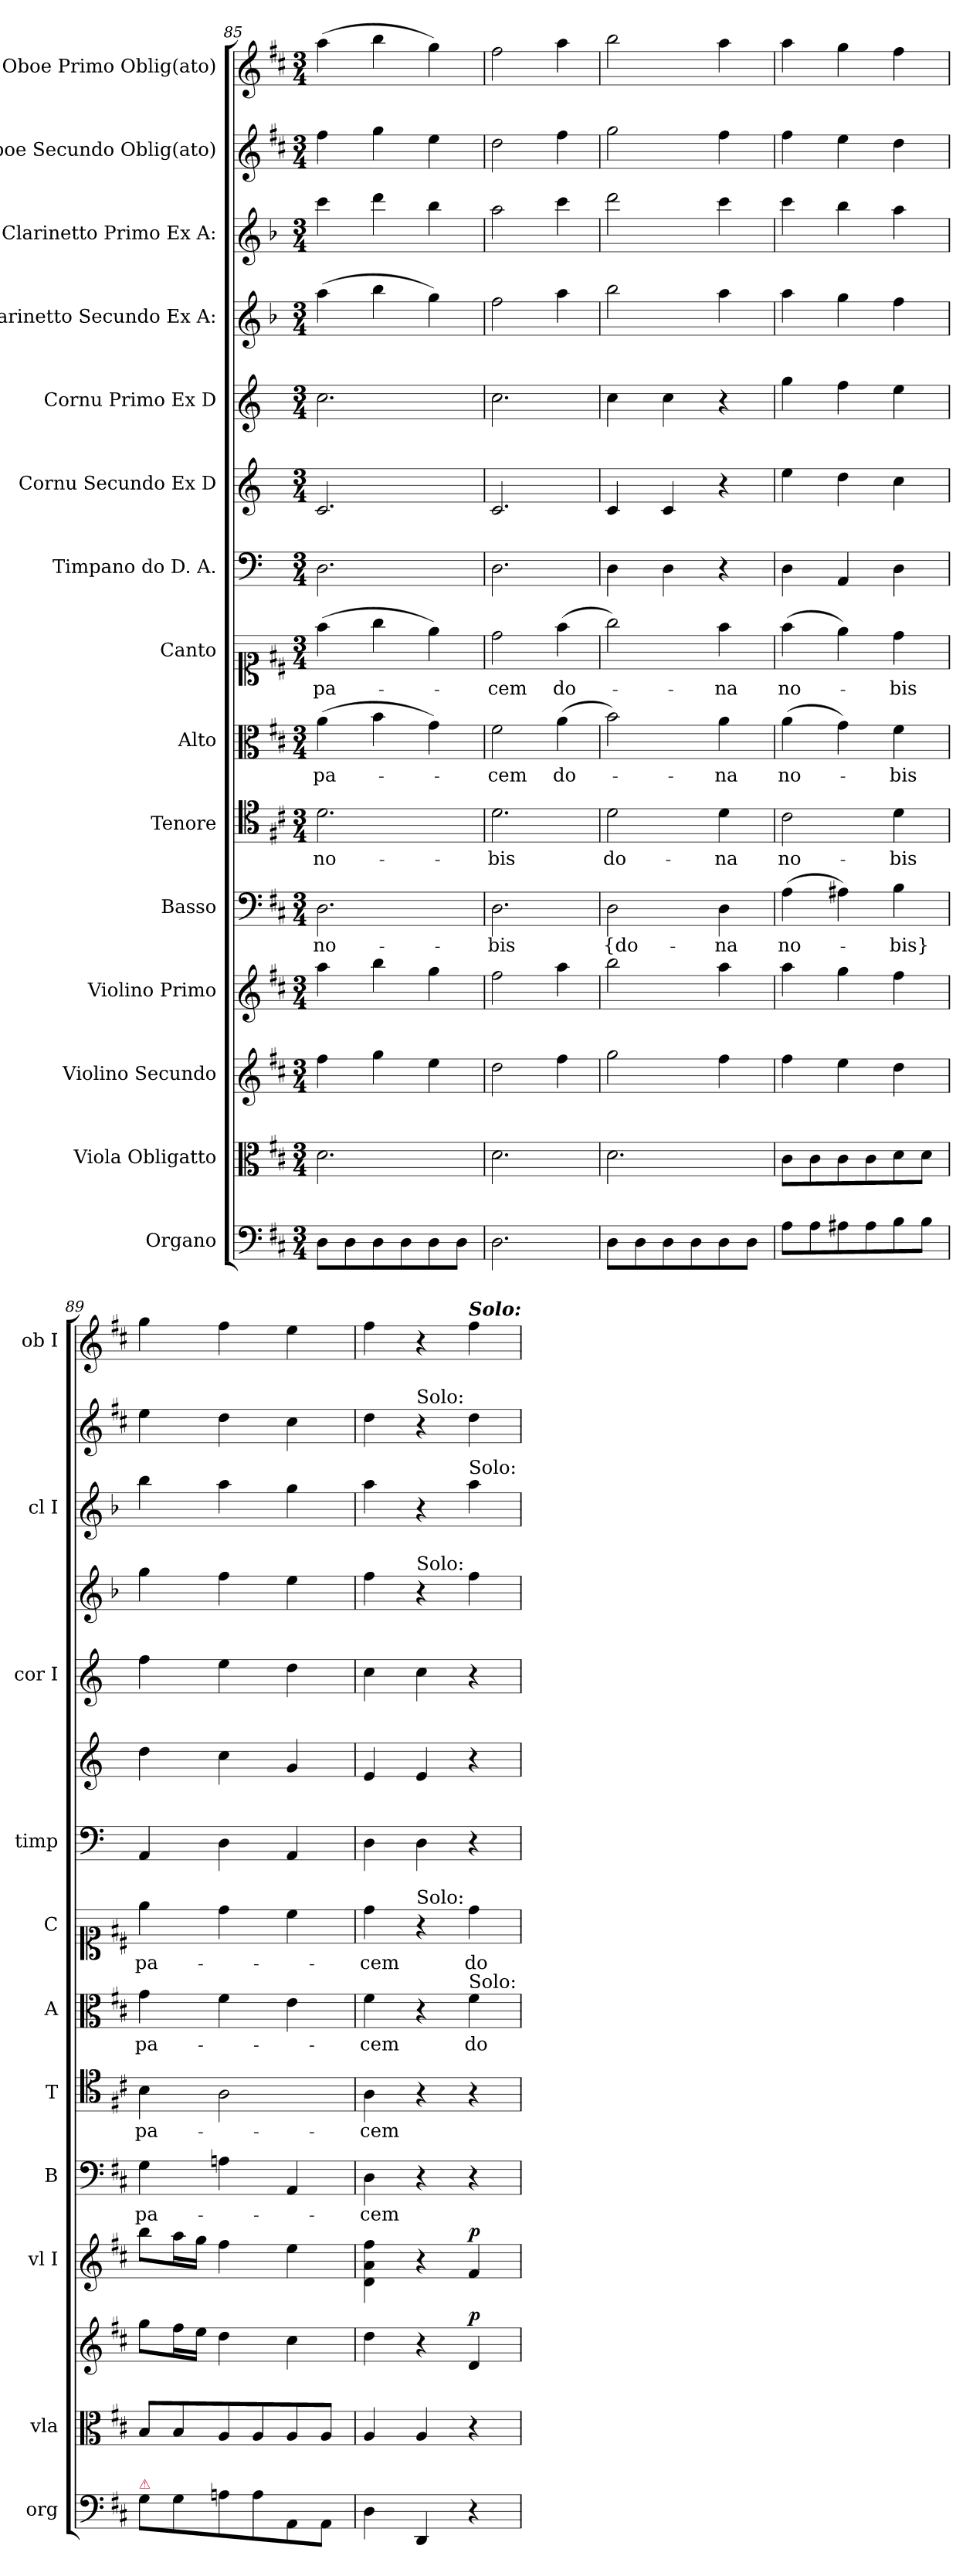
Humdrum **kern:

**kern	**kern	**kern	**dynam	**kern	**dynam	**kern	**text	**kern	**text	**kern	**text	**kern	**text	**kern	**kern	**kern	**kern	**kern	**kern	**kern
*part15	*part14	*part13	*part13	*part12	*part12	*part11	*part11	*part10	*part10	*part9	*part9	*part8	*part8	*part7	*part6	*part5	*part4	*part3	*part2	*part1
*staff15	*staff14	*staff13	*staff13	*staff12	*staff12	*staff11	*staff11	*staff10	*staff10	*staff9	*staff9	*staff8	*staff8	*staff7	*staff6	*staff5	*staff4	*staff3	*staff2	*staff1
*I"Organo	*I"Viola Obligatto	*I"Violino Secundo	*	*I"Violino Primo	*	*I"Basso	*	*I"Tenore	*	*I"Alto	*	*I"Canto	*	*I"Timpano do D. A.	*I"Cornu Secundo Ex D	*I"Cornu Primo Ex D	*I"Clarinetto Secundo Ex A:	*I"Clarinetto Primo Ex A:	*I"Oboe Secundo Oblig(ato)	*I"Oboe Primo Oblig(ato)
*I'org	*I'vla	*	*	*I'vl I	*	*I'B	*	*I'T	*	*I'A	*	*I'C	*	*I'timp	*	*I'cor I	*	*I'cl I	*	*I'ob I
*clefF4	*clefC3	*clefG2	*	*clefG2	*	*clefF4	*	*clefC4	*	*clefC3	*	*clefC1	*	*clefF4	*clefG2	*clefG2	*clefG2	*clefG2	*clefG2	*clefG2
*	*	*	*	*	*	*	*	*	*	*	*	*	*	*	*ITrd6c10	*ITrd6c10	*ITrd2c3	*ITrd2c3	*	*
*k[f#c#]	*k[f#c#]	*k[f#c#]	*	*k[f#c#]	*	*k[f#c#]	*	*k[f#c#]	*	*k[f#c#]	*	*k[f#c#]	*	*k[]	*k[f#c#]	*k[f#c#]	*k[f#c#]	*k[f#c#]	*k[f#c#]	*k[f#c#]
*D:	*D:	*D:	*	*D:	*	*D:	*	*D:	*	*D:	*	*D:	*	*	*D:	*D:	*D:	*D:	*D:	*D:
*M3/4	*M3/4	*M3/4	*	*M3/4	*	*M3/4	*	*M3/4	*	*M3/4	*	*M3/4	*	*M3/4	*M3/4	*M3/4	*M3/4	*M3/4	*M3/4	*M3/4
=85	=85	=85	=85	=85	=85	=85	=85	=85	=85	=85	=85	=85	=85	=85	=85	=85	=85	=85	=85	=85
8D\L	2.d\	4ff#\	.	4aa\	.	2.D\	no-	2.d\	no-	(4a\	pa-	(4ff#\	pa-	2.D\	2.D/	2.d\	(4ff#\	4aa\	4ff#\	(>4aa\
8D\	.	.	.	.	.	.	.	.	.	.	.	.	.	.	.	.	.	.	.	.
8D\	.	4gg\	.	4bb\	.	.	.	.	.	4b\	.	4gg\	.	.	.	.	4gg\	4bb\	4gg\	4bb\
8D\	.	.	.	.	.	.	.	.	.	.	.	.	.	.	.	.	.	.	.	.
8D\	.	4ee\	.	4gg\	.	.	.	.	.	4g\)	.	4ee\)	.	.	.	.	4ee\)	4gg\	4ee\	4gg\)
8D\J	.	.	.	.	.	.	.	.	.	.	.	.	.	.	.	.	.	.	.	.
=86	=86	=86	=86	=86	=86	=86	=86	=86	=86	=86	=86	=86	=86	=86	=86	=86	=86	=86	=86	=86
2.D\	2.d\	2dd\	.	2ff#\	.	2.D\	-bis	2.d\	-bis	2f#\	-cem	2dd\	-cem	2.D\	2.D/	2.d\	2dd\	2ff#\	2dd\	2ff#\
.	.	4ff#\	.	4aa\	.	.	.	.	.	(4a\	do-	(4ff#\	do-	.	.	.	4ff#\	4aa\	4ff#\	4aa\
=87	=87	=87	=87	=87	=87	=87	=87	=87	=87	=87	=87	=87	=87	=87	=87	=87	=87	=87	=87	=87
8D\L	2.d\	2gg\	.	2bb\	.	2D\	{do-	2d\	do-	2b\)	.	2gg\)	.	4D\	4D/	4d\	2gg\	2bb\	2gg\	2bb\
8D\	.	.	.	.	.	.	.	.	.	.	.	.	.	.	.	.	.	.	.	.
8D\	.	.	.	.	.	.	.	.	.	.	.	.	.	4D\	4D/	4d\	.	.	.	.
8D\	.	.	.	.	.	.	.	.	.	.	.	.	.	.	.	.	.	.	.	.
8D\	.	4ff#\	.	4aa\	.	4D\	-na	4d\	-na	4a\	-na	4ff#\	-na	4r	4r	4r	4ff#\	4aa\	4ff#\	4aa\
8D\J	.	.	.	.	.	.	.	.	.	.	.	.	.	.	.	.	.	.	.	.
=88	=88	=88	=88	=88	=88	=88	=88	=88	=88	=88	=88	=88	=88	=88	=88	=88	=88	=88	=88	=88
8A\L	8c#\L	4ff#\	.	4aa\	.	(4A\	no-	2c#\	no-	(4a\	no-	(4ff#\	no-	4D\	4f#\	4a\	4ff#\	4aa\	4ff#\	4aa\
8A\	8c#\	.	.	.	.	.	.	.	.	.	.	.	.	.	.	.	.	.	.	.
8A#X\	8c#\	4ee\	.	4gg\	.	4A#X\)	.	.	.	4g\)	.	4ee\)	.	4AA/	4e\	4g\	4ee\	4gg\	4ee\	4gg\
8A#\	8c#\	.	.	.	.	.	.	.	.	.	.	.	.	.	.	.	.	.	.	.
8B\	8d\	4dd\	.	4ff#\	.	4B\	-bis}	4d\	-bis	4f#\	-bis	4dd\	-bis	4D\	4d\	4f#\	4dd\	4ff#\	4dd\	4ff#\
8B\J	8d\J	.	.	.	.	.	.	.	.	.	.	.	.	.	.	.	.	.	.	.
=89	=89	=89	=89	=89	=89	=89	=89	=89	=89	=89	=89	=89	=89	=89	=89	=89	=89	=89	=89	=89
!LO:TX:a:color=crimson:t=⚠	!	!	!	!	!	!	!	!	!	!	!	!	!	!	!	!	!	!	!	!
8G\L	8B/L	8gg\L	.	8bb\L	.	4G\	pa-	4B\	pa-	4g\	pa-	4ee\	pa-	4AA/	4e\	4g\	4ee\	4gg\	4ee\	4gg\
8G\	8B/	16ff#\L	.	16aa\L	.	.	.	.	.	.	.	.	.	.	.	.	.	.	.	.
.	.	16ee\JJ	.	16gg\JJ	.	.	.	.	.	.	.	.	.	.	.	.	.	.	.	.
8An\	8A/	4dd\	.	4ff#\	.	4An\	.	2A\	.	4f#\	.	4dd\	.	4D\	4d\	4f#\	4dd\	4ff#\	4dd\	4ff#\
8A\	8A/	.	.	.	.	.	.	.	.	.	.	.	.	.	.	.	.	.	.	.
8AA\	8A/	4cc#\	.	4ee\	.	4AA/	.	.	.	4e\	.	4cc#\	.	4AA/	4A/	4e\	4cc#\	4ee\	4cc#\	4ee\
8AA\J	8A/J	.	.	.	.	.	.	.	.	.	.	.	.	.	.	.	.	.	.	.
=90	=90	=90	=90	=90	=90	=90	=90	=90	=90	=90	=90	=90	=90	=90	=90	=90	=90	=90	=90	=90
4D\	4A/	4dd\	.	4d\ 4a\ 4ff#\	.	4D\	-cem	4A\	-cem	4f#\	-cem	4dd\	-cem	4D\	4F#/	4d\	4dd\	4ff#\	4dd\	4ff#\
!	!	!	!	!	!	!	!	!	!	!	!	!	!	!	!	!	!	!	!LO:TX:a:t=Solo&colon;	!
!	!	!	!	!	!	!	!	!	!	!	!	!	!	!	!	!	!LO:TX:a:t=Solo&colon;	!	!	!
!	!	!	!	!	!	!	!	!	!	!	!	!LO:TX:a:t=Solo&colon;	!	!	!	!	!	!	!	!
4DD/	4A/	4r	.	4r	.	4r	.	4r	.	4r	.	4r	.	4D\	4F#/	4d\	4r	4r	4r	4r
!	!	!	!	!	!	!	!	!	!	!	!	!	!	!	!	!	!	!	!	!LO:TX:a:Bi:t=Solo&colon;
!	!	!	!	!	!	!	!	!	!	!	!	!	!	!	!	!	!	!LO:TX:a:t=Solo&colon;	!	!
!	!	!	!	!	!	!	!	!	!	!LO:TX:a:t=Solo&colon;	!	!	!	!	!	!	!	!	!	!
!	!	!	!LO:DY:a	!	!LO:DY:a	!	!	!	!	!	!	!	!	!	!	!	!	!	!	!
4r	4r	4d/	p	4f#/	p	4r	.	4r	.	4f#\	do-	4dd\	do-	4r	4r	4r	4dd\	4ff#\	4dd\	4ff#\
=	=	=	=	=	=	=	=	=	=	=	=	=	=	=	=	=	=	=	=	=
*-	*-	*-	*-	*-	*-	*-	*-	*-	*-	*-	*-	*-	*-	*-	*-	*-	*-	*-	*-	*-
